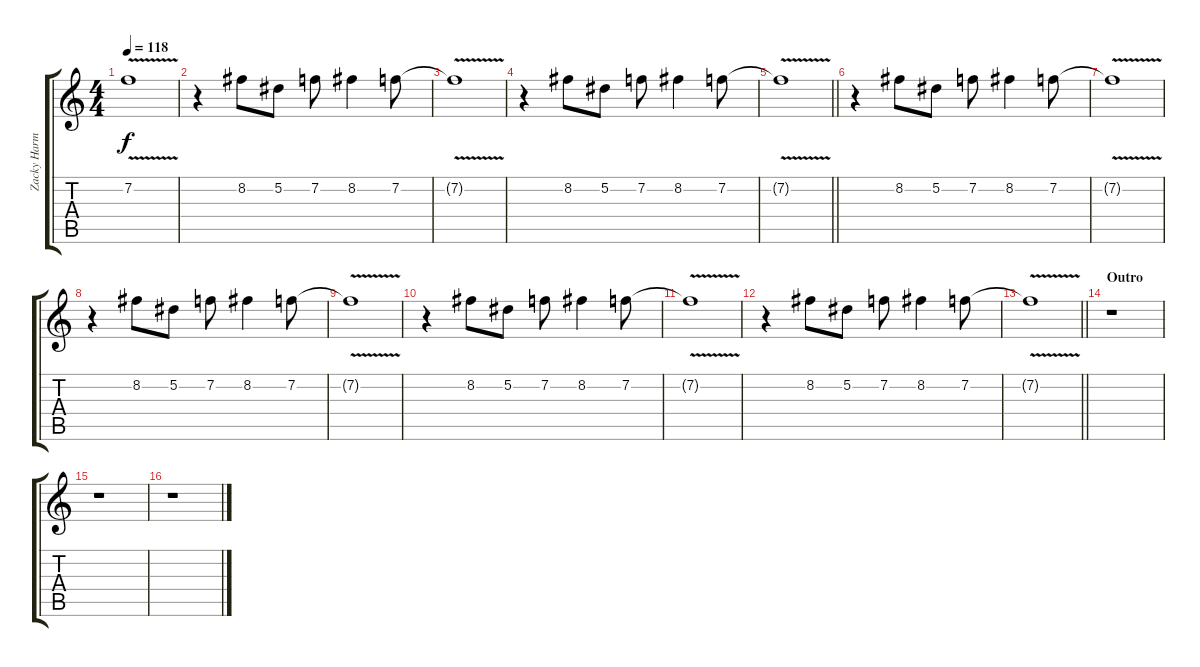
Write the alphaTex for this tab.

\track ("Zacky Harmony" "Zacky Harm") {instrument distortionguitar}
\staff {score tabs}
\tuning (Eb4 Bb3 Gb3 Db3 Ab2 Db2) {hide}
\ts (4 4)
\tempo 118
\clef g2
\ks c
7.2{v t}.1{dy f} |
r.4 8.2.8 5.2.8 7.2.8 8.2.4 7.2.8 |
7.2{v t}.1 |
r.4 8.2.8 5.2.8 7.2.8 8.2.4 7.2.8 |
\barLineRight lightlight
7.2{v t}.1 |
r.4 8.2.8 5.2.8 7.2.8 8.2.4 7.2.8 |
7.2{v t}.1 |
r.4 8.2.8 5.2.8 7.2.8 8.2.4 7.2.8 |
7.2{v t}.1 |
r.4 8.2.8 5.2.8 7.2.8 8.2.4 7.2.8 |
7.2{v t}.1 |
r.4 8.2.8 5.2.8 7.2.8 8.2.4 7.2.8 |
\barLineRight lightlight
7.2{v t}.1 |
\section ("" "Outro")
r.1 |
r.1 |
r.1
